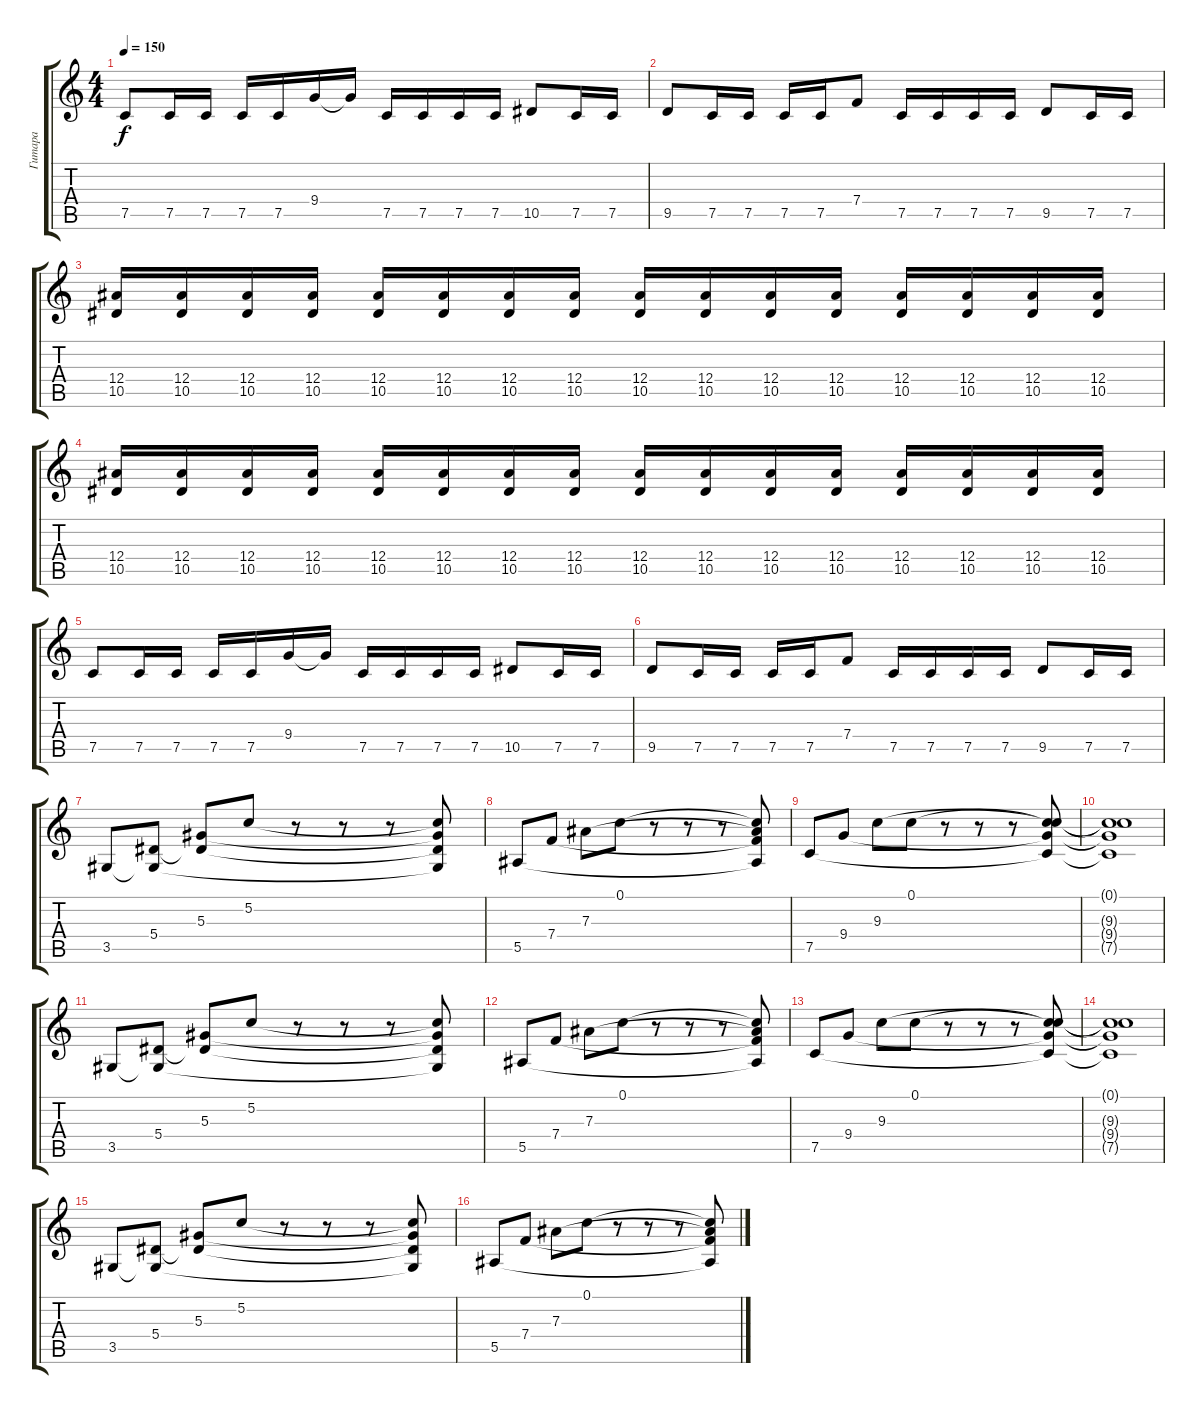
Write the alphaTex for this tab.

\track ("Гитара" "Гитара") {instrument distortionguitar}
\staff {score tabs}
\tuning (C4 G3 Eb3 Bb2 F2 C2) {hide}
\ts (4 4)
\tempo 150
\clef g2
\ks c
7.5.8{dy f} 7.5.16 7.5.16 7.5.16 7.5.16 9.4.16 9.4{t}.16 7.5.16 7.5.16 7.5.16 7.5.16 10.5.8 7.5.16 7.5.16 |
9.5.8 7.5.16 7.5.16 7.5.16 7.5.16 7.4.8 7.5.16 7.5.16 7.5.16 7.5.16 9.5.8 7.5.16 7.5.16 |
(12.4 10.5).16 (12.4 10.5).16 (12.4 10.5).16 (12.4 10.5).16 (12.4 10.5).16 (12.4 10.5).16 (12.4 10.5).16 (12.4 10.5).16 (12.4 10.5).16 (12.4 10.5).16 (12.4 10.5).16 (12.4 10.5).16 (12.4 10.5).16 (12.4 10.5).16 (12.4 10.5).16 (12.4 10.5).16 |
(12.4 10.5).16 (12.4 10.5).16 (12.4 10.5).16 (12.4 10.5).16 (12.4 10.5).16 (12.4 10.5).16 (12.4 10.5).16 (12.4 10.5).16 (12.4 10.5).16 (12.4 10.5).16 (12.4 10.5).16 (12.4 10.5).16 (12.4 10.5).16 (12.4 10.5).16 (12.4 10.5).16 (12.4 10.5).16 |
7.5.8 7.5.16 7.5.16 7.5.16 7.5.16 9.4.16 9.4{t}.16 7.5.16 7.5.16 7.5.16 7.5.16 10.5.8 7.5.16 7.5.16 |
9.5.8 7.5.16 7.5.16 7.5.16 7.5.16 7.4.8 7.5.16 7.5.16 7.5.16 7.5.16 9.5.8 7.5.16 7.5.16 |
3.5.8 (5.4 3.5{t}).8 (5.3 5.4{t}).8 5.2.8 r.8 r.8 r.8 (5.2{t} 5.3{t} 5.4{t} 3.5{t}).8 |
5.5.8 7.4.8 7.3.8 0.1.8 r.8 r.8 r.8 (0.1{t} 7.3{t} 7.4{t} 5.5{t}).8 |
7.5.8 9.4.8 9.3.8 0.1.8 r.8 r.8 r.8 (0.1{t} 9.3{t} 9.4{t} 7.5{t}).8 |
(0.1{t} 9.3{t} 9.4{t} 7.5{t}).1 |
3.5.8 (5.4 3.5{t}).8 (5.3 5.4{t}).8 5.2.8 r.8 r.8 r.8 (5.2{t} 5.3{t} 5.4{t} 3.5{t}).8 |
5.5.8 7.4.8 7.3.8 0.1.8 r.8 r.8 r.8 (0.1{t} 7.3{t} 7.4{t} 5.5{t}).8 |
7.5.8 9.4.8 9.3.8 0.1.8 r.8 r.8 r.8 (0.1{t} 9.3{t} 9.4{t} 7.5{t}).8 |
(0.1{t} 9.3{t} 9.4{t} 7.5{t}).1 |
3.5.8 (5.4 3.5{t}).8 (5.3 5.4{t}).8 5.2.8 r.8 r.8 r.8 (5.2{t} 5.3{t} 5.4{t} 3.5{t}).8 |
5.5.8 7.4.8 7.3.8 0.1.8 r.8 r.8 r.8 (0.1{t} 7.3{t} 7.4{t} 5.5{t}).8
